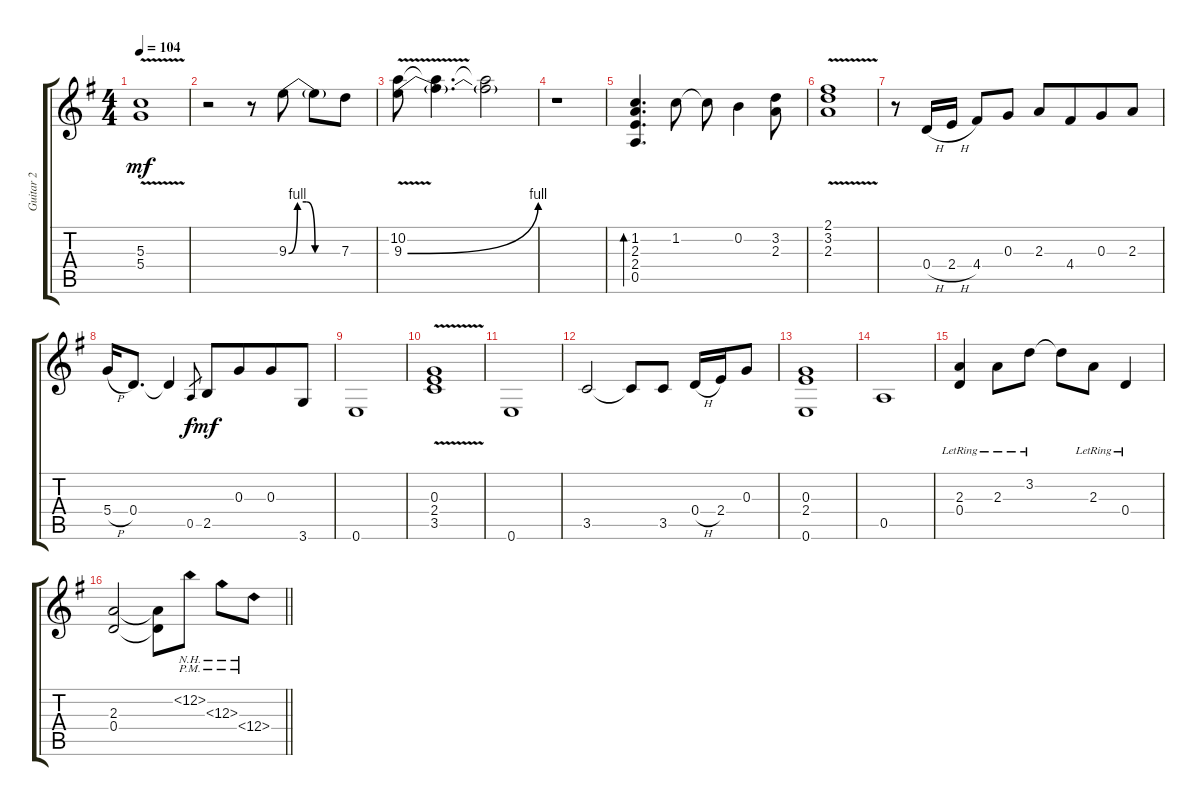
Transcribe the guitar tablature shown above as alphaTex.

\track ("Guitar 2" "Guitar 2") {instrument electricguitarclean}
\staff {score tabs}
\tuning (E4 B3 G3 D3 A2 E2) {hide}
\ts (4 4)
\tempo 104
\clef g2
\ks g
(5.3{v} 5.4).1{dy mf} |
r.2 r.8 9.3{be (custom 0 0 10 4 20 4 30 0 60 0)}.8 9.3{t}.8 7.3.8 |
(10.2 9.3{be (bend 0 0 60 4) v}).8 (10.2{t} 9.3{t}).4{d} (10.2{t} 9.3{t}).2 |
r.1 |
(1.2 2.3 2.4 0.5).4{d bd 240} 1.2.8 1.2{t}.8 0.2.4 (3.2 2.3).8 |
(2.1 3.2 2.3{v}).1 |
r.8 0.4{h}.16 2.4{h}.16 4.4.8 0.3.8 2.3.8 4.4.8{beam merge} 0.3.8 2.3.8 |
5.4{h}.16 0.4.8{d} 0.4{t}.4 0.5.8{gr dy f} 2.5.8{dy mf} 0.3.8{beam merge} 0.3.8 3.6.8 |
0.6.1 |
(0.3{v} 2.4 3.5).1 |
0.6.1 |
3.5.2 3.5{t}.8 3.5.8 0.4{h}.16 2.4.16 0.3.8 |
(0.3 2.4 0.6).1 |
0.5.1 |
(2.3{lr} 0.4{lr}).4 2.3{lr}.8 3.2{lr}.8 3.2{t}.8 2.3{lr}.8 0.4{lr}.4 |
\barLineRight lightlight
(2.3 0.4).2 (2.3{t} 0.4{t}).8 12.2{nh pm}.8 12.3{nh pm}.8 12.4{nh pm}.8
